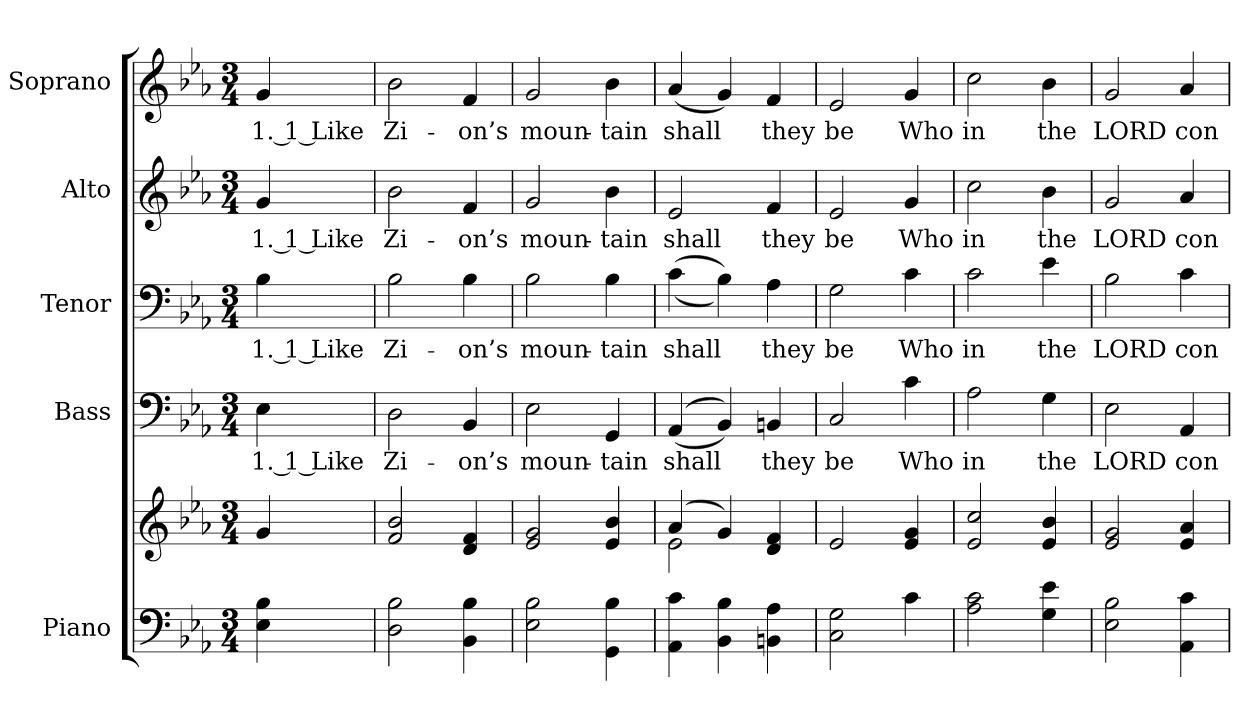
**kern	**kern	**kern	**text	**kern	**text	**kern	**text	**kern	**text
*part5	*part5	*part4	*part4	*part3	*part3	*part2	*part2	*part1	*part1
*staff6	*staff5	*staff4	*staff4	*staff3	*staff3	*staff2	*staff2	*staff1	*staff1
*I"Piano	*	*I"Bass	*	*I"Tenor	*	*I"Alto	*	*I"Soprano	*
*I'Pno.	*	*I'B.	*	*I'T.	*	*I'A.	*	*I'S.	*
!!LO:PB:g=z
*clefF4	*clefG2	*clefF4	*	*clefF4	*	*clefG2	*	*clefG2	*
*k[b-e-a-]	*k[b-e-a-]	*k[b-e-a-]	*	*k[b-e-a-]	*	*k[b-e-a-]	*	*k[b-e-a-]	*
*E-:	*E-:	*E-:	*	*E-:	*	*E-:	*	*E-:	*
*M3/4	*M3/4	*M3/4	*	*M3/4	*	*M3/4	*	*M3/4	*
*MM155	*MM155	*MM155	*	*MM155	*	*MM155	*	*MM155	*
=	=	=	=	=	=	=	=	=	=
!	!	!	!LO:LY:b:color=#000000	!	!	!	!	!	!
!	!	!	!	!	!LO:LY:b:color=#000000	!	!	!	!
!	!	!	!	!	!	!	!LO:LY:b:color=#000000	!	!
!	!	!	!	!	!	!	!	!	!LO:LY:b:color=#000000
4E-i\ 4B-i	4gi/	4E-i\	1. 1 Like	4B-i\	1. 1 Like	4gi/	1. 1 Like	4gi/	1. 1 Like
=1	=1	=1	=1	=1	=1	=1	=1	=1	=1
!	!	!	!LO:LY:b:color=#000000	!	!	!	!	!	!
!	!	!	!	!	!LO:LY:b:color=#000000	!	!	!	!
!	!	!	!	!	!	!	!LO:LY:b:color=#000000	!	!
!	!	!	!	!	!	!	!	!	!LO:LY:b:color=#000000
2Di\ 2B-i	2fi/ 2b-i	2Di\	Zi-	2B-i\	Zi-	2b-i\	Zi-	2b-i\	Zi-
!	!	!	!LO:LY:b:color=#000000	!	!	!	!	!	!
!	!	!	!	!	!LO:LY:b:color=#000000	!	!	!	!
!	!	!	!	!	!	!	!LO:LY:b:color=#000000	!	!
!	!	!	!	!	!	!	!	!	!LO:LY:b:color=#000000
4BB-i\ 4B-i	4di/ 4fi	4BB-i/	-on’s	4B-i\	-on’s	4fi/	-on’s	4fi/	-on’s
=2	=2	=2	=2	=2	=2	=2	=2	=2	=2
!	!	!	!LO:LY:b:color=#000000	!	!	!	!	!	!
!	!	!	!	!	!LO:LY:b:color=#000000	!	!	!	!
!	!	!	!	!	!	!	!LO:LY:b:color=#000000	!	!
!	!	!	!	!	!	!	!	!	!LO:LY:b:color=#000000
2E-i\ 2B-i	2e-i/ 2gi	2E-i\	moun-	2B-i\	moun-	2gi/	moun-	2gi/	moun-
!	!	!	!LO:LY:b:color=#000000	!	!	!	!	!	!
!	!	!	!	!	!LO:LY:b:color=#000000	!	!	!	!
!	!	!	!	!	!	!	!LO:LY:b:color=#000000	!	!
!	!	!	!	!	!	!	!	!	!LO:LY:b:color=#000000
4GGi\ 4B-i	4e-i/ 4b-i	4GGi/	-tain	4B-i\	-tain	4b-i\	-tain	4b-i\	-tain
=3	=3	=3	=3	=3	=3	=3	=3	=3	=3
*	*^	*	*	*	*	*	*	*	*
!	!	!	!	!LO:LY:b:color=#000000	!	!	!	!	!	!
!	!	!	!	!	!	!LO:LY:b:color=#000000	!	!	!	!
!	!	!	!	!	!	!	!	!LO:LY:b:color=#000000	!	!
!	!	!	!	!	!	!	!	!	!	!LO:LY:b:color=#000000
4AA-i\ 4ci	(4a-i/	2e-i\	((4AA-i/	shall	((4ci\	shall	2e-i/	shall	(4a-i/	shall
4BB-i\ 4B-i	4gi/)	.	4BB-i/))	.	4B-i\))	.	.	.	4gi/)	.
!	!	!	!	!LO:LY:b:color=#000000	!	!	!	!	!	!
!	!	!	!	!	!	!LO:LY:b:color=#000000	!	!	!	!
!	!	!	!	!	!	!	!	!LO:LY:b:color=#000000	!	!
!	!	!	!	!	!	!	!	!	!	!LO:LY:b:color=#000000
4BBni\ 4A-i	4di/ 4fi	4ryy	4BBni/	they	4A-i\	they	4fi/	they	4fi/	they
*	*v	*v	*	*	*	*	*	*	*	*
=4	=4	=4	=4	=4	=4	=4	=4	=4	=4
*	*^	*	*	*	*	*	*	*	*
!	!	!	!	!LO:LY:b:color=#000000	!	!	!	!	!	!
*	*v	*v	*	*	*	*	*	*	*	*
*	*^	*	*	*	*	*	*	*	*
!	!	!	!	!	!	!LO:LY:b:color=#000000	!	!	!	!
*	*v	*v	*	*	*	*	*	*	*	*
*	*^	*	*	*	*	*	*	*	*
!	!	!	!	!	!	!	!	!LO:LY:b:color=#000000	!	!
*	*v	*v	*	*	*	*	*	*	*	*
*	*^	*	*	*	*	*	*	*	*
!	!	!	!	!	!	!	!	!	!	!LO:LY:b:color=#000000
*	*v	*v	*	*	*	*	*	*	*	*
2Ci\ 2Gi	2e-i/	2Ci/	be	2Gi\	be	2e-i/	be	2e-i/	be
!	!	!	!LO:LY:b:color=#000000	!	!	!	!	!	!
!	!	!	!	!	!LO:LY:b:color=#000000	!	!	!	!
!	!	!	!	!	!	!	!LO:LY:b:color=#000000	!	!
!	!	!	!	!	!	!	!	!	!LO:LY:b:color=#000000
4ci\	4e-i/ 4gi	4ci\	Who	4ci\	Who	4gi/	Who	4gi/	Who
!!LO:PB:g=z
=5	=5	=5	=5	=5	=5	=5	=5	=5	=5
!	!	!	!LO:LY:b:color=#000000	!	!	!	!	!	!
!	!	!	!	!	!LO:LY:b:color=#000000	!	!	!	!
!	!	!	!	!	!	!	!LO:LY:b:color=#000000	!	!
!	!	!	!	!	!	!	!	!	!LO:LY:b:color=#000000
2A-i\ 2ci	2e-i/ 2cci	2A-i\	in	2ci\	in	2cci\	in	2cci\	in
!	!	!	!LO:LY:b:color=#000000	!	!	!	!	!	!
!	!	!	!	!	!LO:LY:b:color=#000000	!	!	!	!
!	!	!	!	!	!	!	!LO:LY:b:color=#000000	!	!
!	!	!	!	!	!	!	!	!	!LO:LY:b:color=#000000
4Gi\ 4e-i	4e-i/ 4b-i	4Gi\	the	4e-i\	the	4b-i\	the	4b-i\	the
=6	=6	=6	=6	=6	=6	=6	=6	=6	=6
!	!	!	!LO:LY:b:color=#000000	!	!	!	!	!	!
!	!	!	!	!	!LO:LY:b:color=#000000	!	!	!	!
!	!	!	!	!	!	!	!LO:LY:b:color=#000000	!	!
!	!	!	!	!	!	!	!	!	!LO:LY:b:color=#000000
2E-i\ 2B-i	2e-i/ 2gi	2E-i\	LORD	2B-i\	LORD	2gi/	LORD	2gi/	LORD
!	!	!	!LO:LY:b:color=#000000	!	!	!	!	!	!
!	!	!	!	!	!LO:LY:b:color=#000000	!	!	!	!
!	!	!	!	!	!	!	!LO:LY:b:color=#000000	!	!
!	!	!	!	!	!	!	!	!	!LO:LY:b:color=#000000
4AA-i\ 4ci	4e-i/ 4a-i	4AA-i/	con-	4ci\	con-	4a-i/	con-	4a-i/	con-
=	=	=	=	=	=	=	=	=	=
*-	*-	*-	*-	*-	*-	*-	*-	*-	*-
